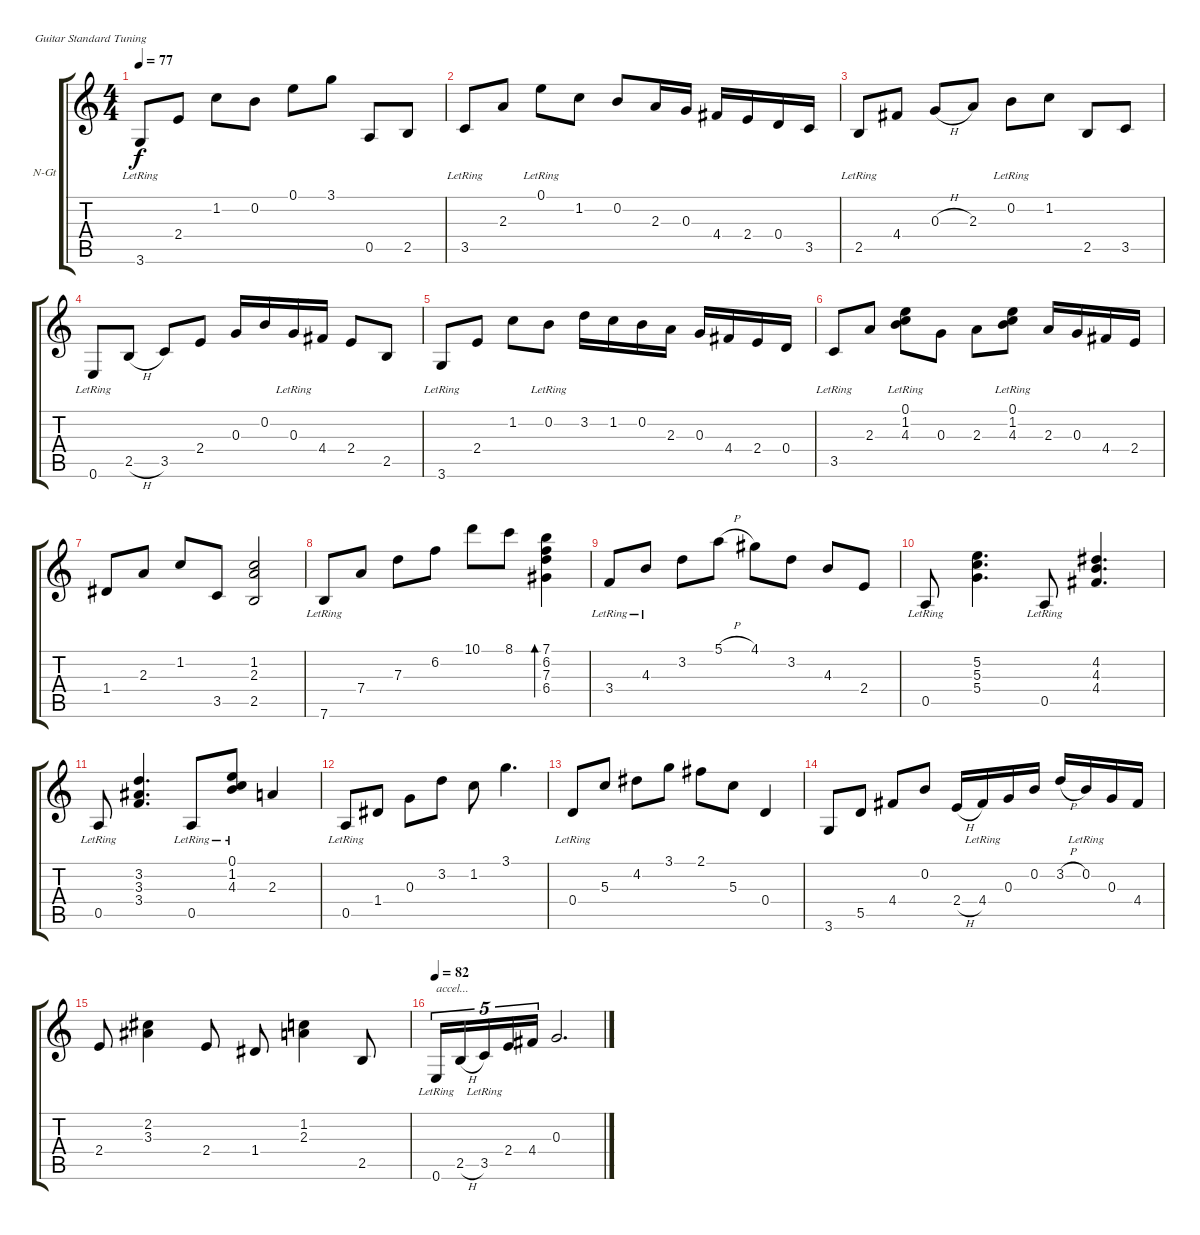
\bracketExtendMode groupsimilarinstruments
\firstSystemTrackNameOrientation horizontal
\otherSystemsTrackNameOrientation horizontal
\track ("Guitare" "N-Gt") {instrument acousticguitarnylon}
\staff {score tabs}
\tuning (E4 B3 G3 D3 A2 E2)
\ts (4 4)
\tempo 77
\clef g2
\ks c
3.6{lr}.8{dy f} 2.4.8 1.2.8 0.2.8 0.1.8 3.1.8 0.5.8 2.5.8 |
3.5{lr}.8 2.3.8 0.1{lr}.8 1.2.8 0.2.8 2.3.16 0.3.16 4.4.16 2.4.16 0.4.16 3.5.16 |
2.5{lr}.8 4.4.8 0.3{h}.8 2.3.8 0.2{lr}.8 1.2.8 2.5.8 3.5.8 |
0.6{lr}.8 2.5{h}.8 3.5.8 2.4.8 0.3.16 0.2.16 0.3{lr}.16 4.4.16 2.4.8 2.5.8 |
3.6{lr}.8 2.4.8 1.2.8 0.2{lr}.8 3.2.16 1.2.16 0.2.16 2.3.16 0.3.16 4.4.16 2.4.16 0.4.16 |
3.5{lr}.8 2.3.8 (0.1{lr} 1.2 4.3).8 0.3.8 2.3.8 (0.1{lr} 1.2 4.3).8 2.3.16 0.3.16 4.4.16 2.4.16 |
1.4.8 2.3.8 1.2.8 3.5.8 (1.2 2.3 2.5).2 |
7.6{lr}.8 7.4.8 7.3.8 6.2.8 10.1.8 8.1.8 (7.1 6.2 7.3 6.4).4{bd 240} |
3.4{lr}.8 4.3{lr}.8 3.2.8 5.1{h}.8 4.1.8 3.2.8 4.3.8 2.4.8 |
0.5{lr}.8 (5.2 5.3 5.4).4{d} 0.5{lr}.8 (4.2 4.3 4.4).4{d} |
0.5{lr}.8 (3.2 3.3 3.4).4{d} 0.5{lr}.8 (0.1{lr} 1.2 4.3).8 2.3.4 |
0.5{lr}.8 1.4.8 0.3.8 3.2.8 1.2.8 3.1.4{d} |
0.4{lr}.8 5.3.8 4.2.8 3.1.8 2.1.8 5.3.8 0.4.4 |
3.6.8 5.5.8 4.4.8 0.2.8 2.4{h}.16 4.4{lr}.16 0.3.16 0.2.16 3.2{h}.16 0.2{lr}.16 0.3.16 4.4.16 |
2.4.8 (2.2 3.3).4 2.4.8 1.4.8 (1.2 2.3).4 2.5.8 |
\section ("" "")
\tempo 82
0.6{lr}.16{tu (5 4) txt "accel..."} 2.5{h}.16{tu (5 4)} 3.5{lr}.16{tu (5 4)} 2.4.16{tu (5 4)} 4.4.16{tu (5 4)} 0.3.2{d}
